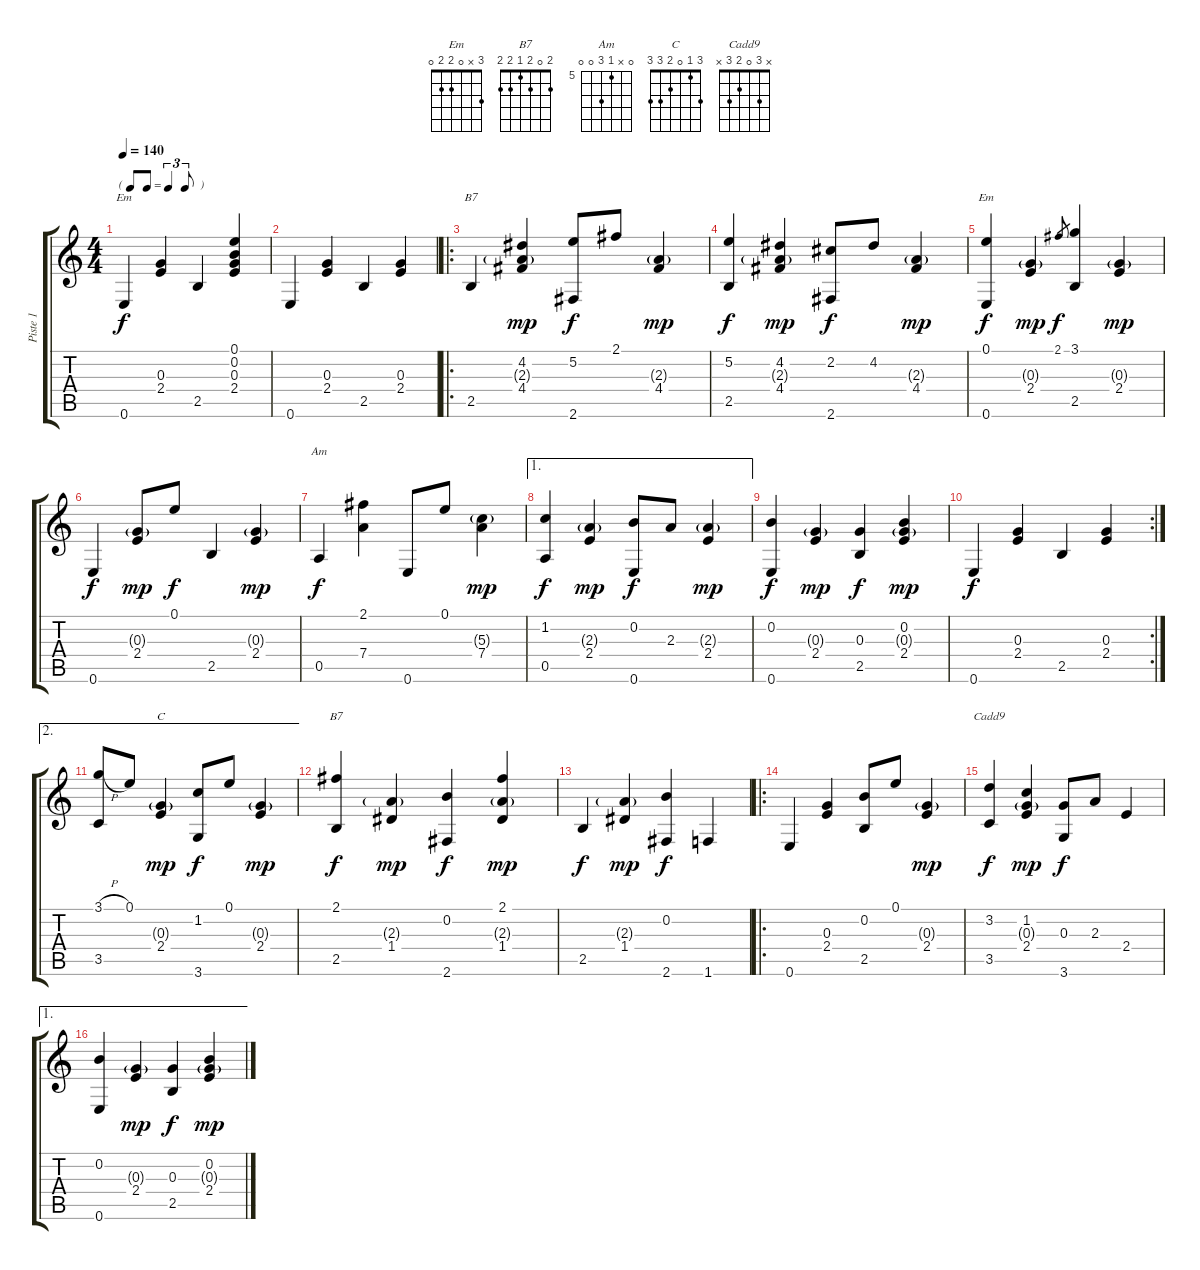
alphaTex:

\track ("Piste 1" "Piste 1") {instrument acousticguitarnylon}
\staff {score tabs}
\tuning (E4 B3 G3 D3 A2 E2) {hide}
\chord ("Em" 0 0 0 2 2 0)
\chord ("B7" 2 4 2 4 2 2) {barre 2}
\chord ("Em" 3 x 0 2 2 0)
\chord ("Am" 0 x 5 7 0 0) {firstfret 5}
\chord ("C" 3 1 0 2 3 3)
\chord ("B7" 2 0 2 1 2 2)
\chord ("Cadd9" x 3 0 2 3 x)
\ts (4 4)
\tf triplet8th
\tempo 140
\clef g2
\ks c
0.6.4{ch "Em" dy f} (0.3 2.4).4 2.5.4 (0.1 0.2 0.3 2.4).4 |
0.6.4 (0.3 2.4).4 2.5.4 (0.3 2.4).4 |
\ro
2.5.4{ch "B7"} (4.2 2.3{g} 4.4).4{dy mp} (5.2 2.6).8{dy f} 2.1.8 (2.3{g} 4.4).4{dy mp} |
(5.2 2.5).4{dy f} (4.2 2.3{g} 4.4).4{dy mp} (2.2 2.6).8{dy f} 4.2.8 (2.3{g} 4.4).4{dy mp} |
(0.1 0.6).4{ch "Em" dy f} (0.3{g} 2.4).4{dy mp} 2.1.8{gr dy f} (3.1 2.5).4 (0.3{g} 2.4).4{dy mp} |
0.6.4{dy f} (0.3{g} 2.4).8{dy mp} 0.1.8{dy f} 2.5.4 (0.3{g} 2.4).4{dy mp} |
0.5.4{ch "Am" dy f} (2.1 7.4).4 0.6.8 0.1.8 (5.3{g} 7.4).4{dy mp} |
\ae 1
(1.2 0.5).4{dy f} (2.3{g} 2.4).4{dy mp} (0.2 0.6).8{dy f} 2.3.8 (2.3{g} 2.4).4{dy mp} |
(0.2 0.6).4{dy f} (0.3{g} 2.4).4{dy mp} (0.3 2.5).4{dy f} (0.2 0.3{g} 2.4).4{dy mp} |
\rc 2
0.6.4{dy f} (0.3 2.4).4 2.5.4 (0.3 2.4).4 |
\ae 2
(3.1{h} 3.5).8 0.1.8 (0.3{g} 2.4).4{ch "C" dy mp} (1.2 3.6).8{dy f} 0.1.8 (0.3{g} 2.4).4{dy mp} |
(2.1 2.5).4{ch "B7" dy f} (2.3{g} 1.4).4{dy mp} (0.2 2.6).4{dy f} (2.1 2.3{g} 1.4).4{dy mp} |
2.5.4{dy f} (2.3{g} 1.4).4{dy mp} (0.2 2.6).4{dy f} 1.6.4 |
\ro
0.6.4 (0.3 2.4).4 (0.2 2.5).8 0.1.8 (0.3{g} 2.4).4{dy mp} |
(3.2 3.5).4{ch "Cadd9" dy f} (1.2 0.3{g} 2.4).4{dy mp} (0.3 3.6).8{dy f} 2.3.8 2.4.4 |
\ae 1
(0.2 0.6).4 (0.3{g} 2.4).4{dy mp} (0.3 2.5).4{dy f} (0.2 0.3{g} 2.4).4{dy mp}
